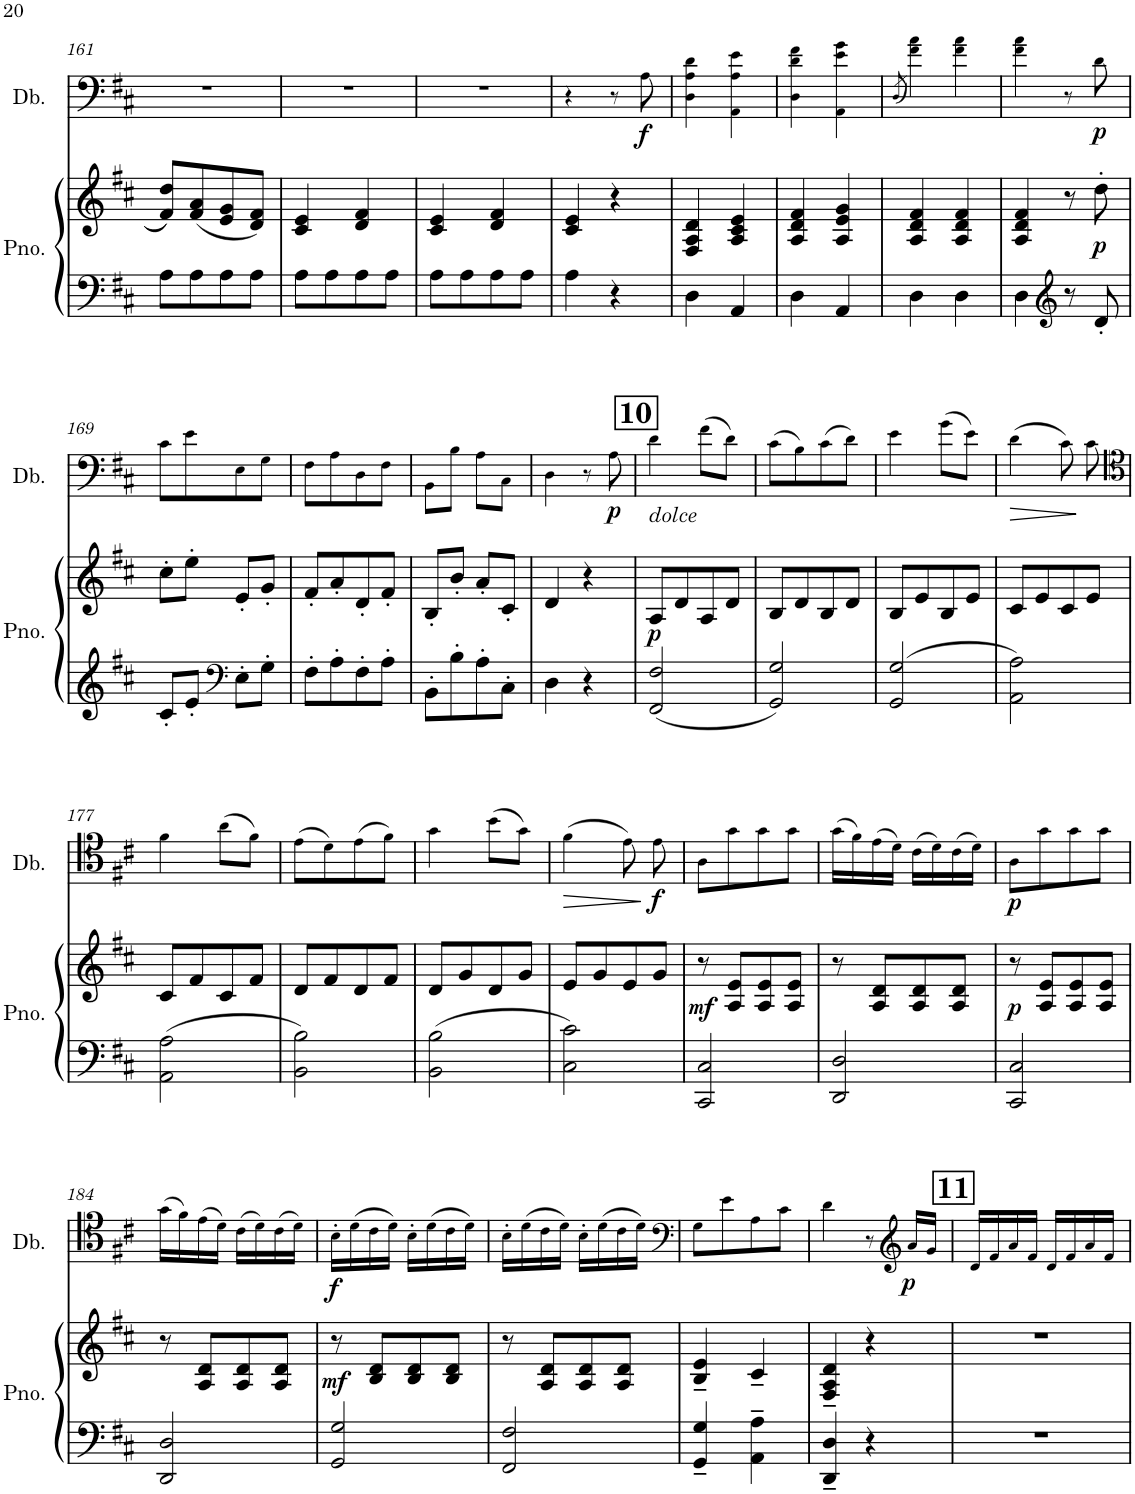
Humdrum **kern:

**kern	**kern	**dynam	**kern	**dynam
*part2	*part2	*part2	*part1	*part1
*staff3	*staff2	*staff2/3	*staff1	*staff1
*I"Piano	*	*	*I"Double Bass	*
*I'Pno.	*	*	*I'Db.	*
!!LO:PB:g=z
*clefF4	*clefG2	*	*clefF4	*
*	*	*	*Trd7c12	*
*k[f#c#]	*k[f#c#]	*	*k[f#c#]	*
*M2/4	*M2/4	*	*M2/4	*
=161	=161	=161	=161	=161
8A\L	8f#/ 8dd/L	.	2r	.
8A\	(8f#/ 8a/	.	.	.
8A\	8e/ 8g/	.	.	.
8A\J	8d/ 8f#/J)	.	.	.
=162	=162	=162	=162	=162
8A\L	4c#/ 4e/	.	2r	.
8A\	.	.	.	.
8A\	4d/ 4f#/	.	.	.
8A\J	.	.	.	.
=163	=163	=163	=163	=163
8A\L	4c#/ 4e/	.	2r	.
8A\	.	.	.	.
8A\	4d/ 4f#/	.	.	.
8A\J	.	.	.	.
=164	=164	=164	=164	=164
4A\	4c#/ 4e/	.	4r	.
4r	4r	.	8r	.
!	!	!	!	!LO:DY:b
.	.	.	8A!\	f
=165	=165	=165	=165	=165
4D\	4F#/ 4A/ 4d/	.	4D!\ 4A!\ 4d!\	.
4AA/	4A/ 4c#/ 4e/	.	4AA!\ 4A!\ 4e!\	.
=166	=166	=166	=166	=166
4D\	4A/ 4d/ 4f#/	.	4D!\ 4d!\ 4f#!\	.
4AA/	4A/ 4e/ 4g/	.	4AA!\ 4e!\ 4g!\	.
=167	=167	=167	=167	=167
.	.	.	(8qD/	.
4D\	4A/ 4d/ 4f#/	.	4f#!\ 4a!\)	.
4D\	4A/ 4d/ 4f#/	.	4f#!\ 4a!\	.
=168	=168	=168	=168	=168
4D\	4A/ 4d/ 4f#/	.	4f#!\ 4a!\	.
*clefG2	*	*	*	*
8r	8r	.	8r	.
!	!	!LO:DY:b	!	!LO:DY:b
8d'/	8dd'\	p	8d!\	p
!!LO:LB:g=z
=169	=169	=169	=169	=169
8c#'/L	8cc#'\L	.	8c#!\L	.
8e'/J	8ee'\J	.	8e!\	.
*clefF4	*	*	*	*
8E'\L	8e'/L	.	8E!\	.
8G'\J	8g'/J	.	8G!\J	.
=170	=170	=170	=170	=170
8F#'\L	8f#'/L	.	8F#!\L	.
8A'\	8a'/	.	8A!\	.
8F#'\	8d'/	.	8D!\	.
8A'\J	8f#'/J	.	8F#!\J	.
=171	=171	=171	=171	=171
8BB'\L	8B'/L	.	8BB!\L	.
8B'\	8b'/J	.	8B!\J	.
8A'\	8a'/L	.	8A!\L	.
8C#'\J	8c#'/J	.	8C#!\J	.
=172	=172	=172	=172	=172
4D\	4d/	.	4D!\	.
4r	4r	.	8r	.
!	!	!	!	!LO:DY:b
.	.	.	8A!\	p
!!LO:REH:place=s1:a:B:cj:fs=14:t=10
=173	=173	=173	=173	=173
!	!	!	!LO:TX:b:i:t=dolce	!
!	!	!LO:DY:b	!	!
2FF#/ 2F#/	8A/L	p	4d!\	.
.	8d/	.	.	.
.	8A/	.	(8f#!\L	.
.	8d/J	.	8d!\J)	.
=174	=174	=174	=174	=174
2GG/ 2G/	8B/L	.	(8c#!\L	.
.	8d/	.	8B!\)	.
.	8B/	.	(8c#!\	.
.	8d/J	.	8d!\J)	.
=175	=175	=175	=175	=175
2GG/ 2G/	8B/L	.	4e!\	.
.	8e/	.	.	.
.	8B/	.	(8g!\L	.
.	8e/J	.	8e!\J)	.
=176	=176	=176	=176	=176
!	!	!	!	!LO:HP:b
2AA\ 2A\	8c#/L	.	(4d!\	>
.	8e/	.	.	.
.	8c#/	.	8c#!\)	.
.	8e/J	.	8c#!\	]
!!LO:LB:g=z
=177	=177	=177	=177	=177
*	*	*	*clefC4	*
2AA\ 2A\	8c#/L	.	4f#!\	.
.	8f#/	.	.	.
.	8c#/	.	(8a!\L	.
.	8f#/J	.	8f#!\J)	.
=178	=178	=178	=178	=178
2BB\ 2B\	8d/L	.	(8e!\L	.
.	8f#/	.	8d!\)	.
.	8d/	.	(8e!\	.
.	8f#/J	.	8f#!\J)	.
=179	=179	=179	=179	=179
2BB\ 2B\	8d/L	.	4g!\	.
.	8g/	.	.	.
.	8d/	.	(8b!\L	.
.	8g/J	.	8g!\J)	.
=180	=180	=180	=180	=180
!	!	!	!	!LO:HP:b
2C#\ 2c#\	8e/L	.	(4f#!\	>
.	8g/	.	.	.
.	8e/	.	8e!\)	.
!	!	!	!	!LO:DY:n=1:b
.	8g/J	.	8e!\	] f
=181	=181	=181	=181	=181
!	!	!LO:DY:b	!	!
2CC#/ 2C#/	8r	mf	8A!\L	.
.	8A/ 8e/L	.	8g!\	.
.	8A/ 8e/	.	8g!\	.
.	8A/ 8e/J	.	8g!\J	.
=182	=182	=182	=182	=182
2DD/ 2D/	8r	.	(16g!\LL	.
.	.	.	16f#!\)	.
.	8A/ 8d/L	.	(16e!\	.
.	.	.	16d!\JJ)	.
.	8A/ 8d/	.	(16c#!\LL	.
.	.	.	16d!\)	.
.	8A/ 8d/J	.	(16c#!\	.
.	.	.	16d!\JJ)	.
=183	=183	=183	=183	=183
!	!	!LO:DY:b	!	!LO:DY:b
2CC#/ 2C#/	8r	p	8A!\L	p
.	8A/ 8e/L	.	8g!\	.
.	8A/ 8e/	.	8g!\	.
.	8A/ 8e/J	.	8g!\J	.
!!LO:LB:g=z
=184	=184	=184	=184	=184
2DD/ 2D/	8r	.	(16g!\LL	.
.	.	.	16f#!\)	.
.	8A/ 8d/L	.	(16e!\	.
.	.	.	16d!\JJ)	.
.	8A/ 8d/	.	(16c#!\LL	.
.	.	.	16d!\)	.
.	8A/ 8d/J	.	(16c#!\	.
.	.	.	16d!\JJ)	.
=185	=185	=185	=185	=185
!	!	!LO:DY:b	!	!LO:DY:b
2GG/ 2G/	8r	mf	16B'!\LL	f
.	.	.	(16d!\	.
.	8B/ 8d/L	.	16c#!\	.
.	.	.	16d!\JJ)	.
.	8B/ 8d/	.	16B'!\LL	.
.	.	.	(16d!\	.
.	8B/ 8d/J	.	16c#!\	.
.	.	.	16d!\JJ)	.
=186	=186	=186	=186	=186
2FF#/ 2F#/	8r	.	16B'!\LL	.
.	.	.	(16d!\	.
.	8A/ 8d/L	.	16c#!\	.
.	.	.	16d!\JJ)	.
.	8A/ 8d/	.	16B'!\LL	.
.	.	.	(16d!\	.
.	8A/ 8d/J	.	16c#!\	.
.	.	.	16d!\JJ)	.
=187	=187	=187	=187	=187
*	*	*	*clefF4	*
4GG/~ 4G/~	4B/~ 4e/~	.	8G!\L	.
.	.	.	8e!\	.
4AA\~ 4A\~	4c#~/	.	8A!\	.
.	.	.	8c#!\J	.
=188	=188	=188	=188	=188
4DD/~ 4D/~	4F#/~ 4A/~ 4d/~	.	4d!\	.
4r	4r	.	8r	.
*	*	*	*clefG2	*
!	!	!	!	!LO:DY:b
.	.	.	16a!/LL	p
.	.	.	16g!/JJ	.
!!LO:REH:place=s1:a:B:cj:fs=14:t=11
=189	=189	=189	=189	=189
2r	2r	.	16d!/LL	.
.	.	.	16f#!/	.
.	.	.	16a!/	.
.	.	.	16f#!/JJ	.
.	.	.	16d!/LL	.
.	.	.	16f#!/	.
.	.	.	16a!/	.
.	.	.	16f#!/JJ	.
=	=	=	=	=
*-	*-	*-	*-	*-
